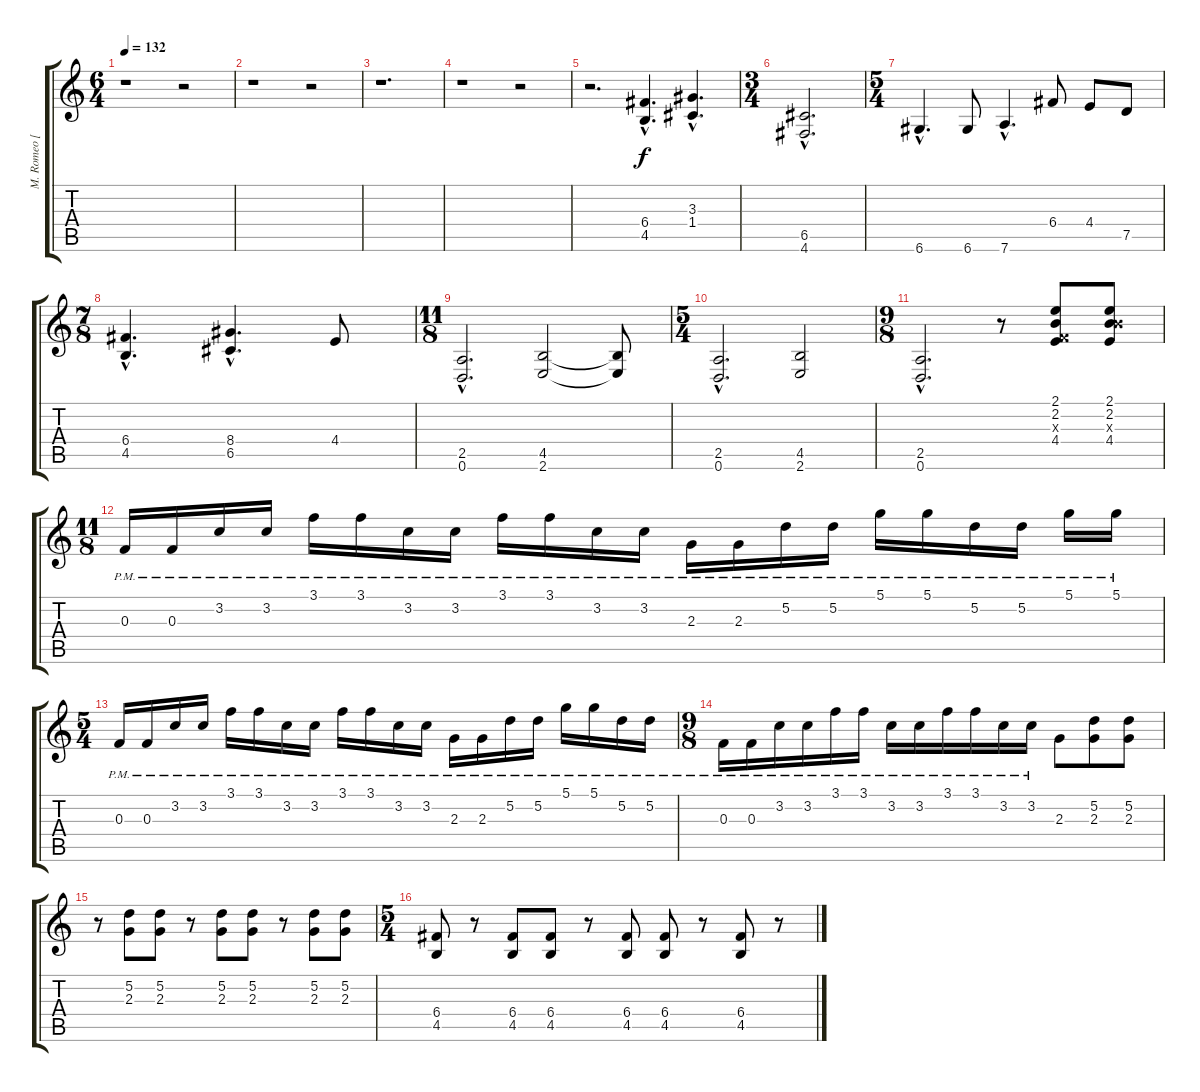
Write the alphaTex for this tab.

\track ("M. Romeo [Rhytim Guitar]" "M. Romeo [") {instrument distortionguitar}
\staff {score tabs}
\tuning (D4 A3 F3 C3 G2 D2) {hide}
\ts (6 4)
\tempo 132
\clef g2
\ks c
r.1{dy f} r.2 |
r.1 r.2 |
r.1{d} |
r.1 r.2 |
r.2{d volume 15} (6.4{hac} 4.5{hac}).4{d} (3.3{hac} 1.4{hac}).4{d} |
\ts (3 4)
(6.5{hac} 4.6{hac}).2{d} |
\ts (5 4)
6.6{hac}.4{d} 6.6.8 7.6{hac}.4{d} 6.4.8 4.4.8 7.5.8 |
\ts (7 8)
(6.4{hac} 4.5{hac}).4{d} (8.4{hac} 6.5{hac}).4{d} 4.4.8 |
\ts (11 8)
(2.5{hac} 0.6{hac}).2{d} (4.5 2.6).2 (4.5{t} 2.6{t}).8 |
\ts (5 4)
(2.5{hac} 0.6{hac}).2{d} (4.5 2.6).2 |
\ts (9 8)
(2.5{hac} 0.6{hac}).2{d} r.8 (2.1 2.2 0.3{x} 4.4).8 (2.1 2.2 6.3{x} 4.4).8 |
\ts (11 8)
0.3{pm}.16 0.3{pm}.16 3.2{pm}.16 3.2{pm}.16 3.1{pm}.16 3.1{pm}.16 3.2{pm}.16 3.2{pm}.16 3.1{pm}.16 3.1{pm}.16 3.2{pm}.16 3.2{pm}.16 2.3{pm}.16 2.3{pm}.16 5.2{pm}.16 5.2{pm}.16 5.1{pm}.16 5.1{pm}.16 5.2{pm}.16 5.2{pm}.16 5.1{pm}.16 5.1{pm}.16 |
\ts (5 4)
0.3{pm}.16 0.3{pm}.16 3.2{pm}.16 3.2{pm}.16 3.1{pm}.16 3.1{pm}.16 3.2{pm}.16 3.2{pm}.16 3.1{pm}.16 3.1{pm}.16 3.2{pm}.16 3.2{pm}.16 2.3{pm}.16 2.3{pm}.16 5.2{pm}.16 5.2{pm}.16 5.1{pm}.16 5.1{pm}.16 5.2{pm}.16 5.2{pm}.16 |
\ts (9 8)
0.3{pm}.16 0.3{pm}.16 3.2{pm}.16 3.2{pm}.16 3.1{pm}.16 3.1{pm}.16 3.2{pm}.16 3.2{pm}.16 3.1{pm}.16 3.1{pm}.16 3.2{pm}.16 3.2{pm}.16 2.3.8 (5.2 2.3).8 (5.2 2.3).8 |
r.8 (5.2 2.3).8 (5.2 2.3).8 r.8 (5.2 2.3).8 (5.2 2.3).8 r.8 (5.2 2.3).8 (5.2 2.3).8 |
\ts (5 4)
(6.4 4.5).8 r.8 (6.4 4.5).8 (6.4 4.5).8 r.8 (6.4 4.5).8 (6.4 4.5).8 r.8 (6.4 4.5).8 r.8
